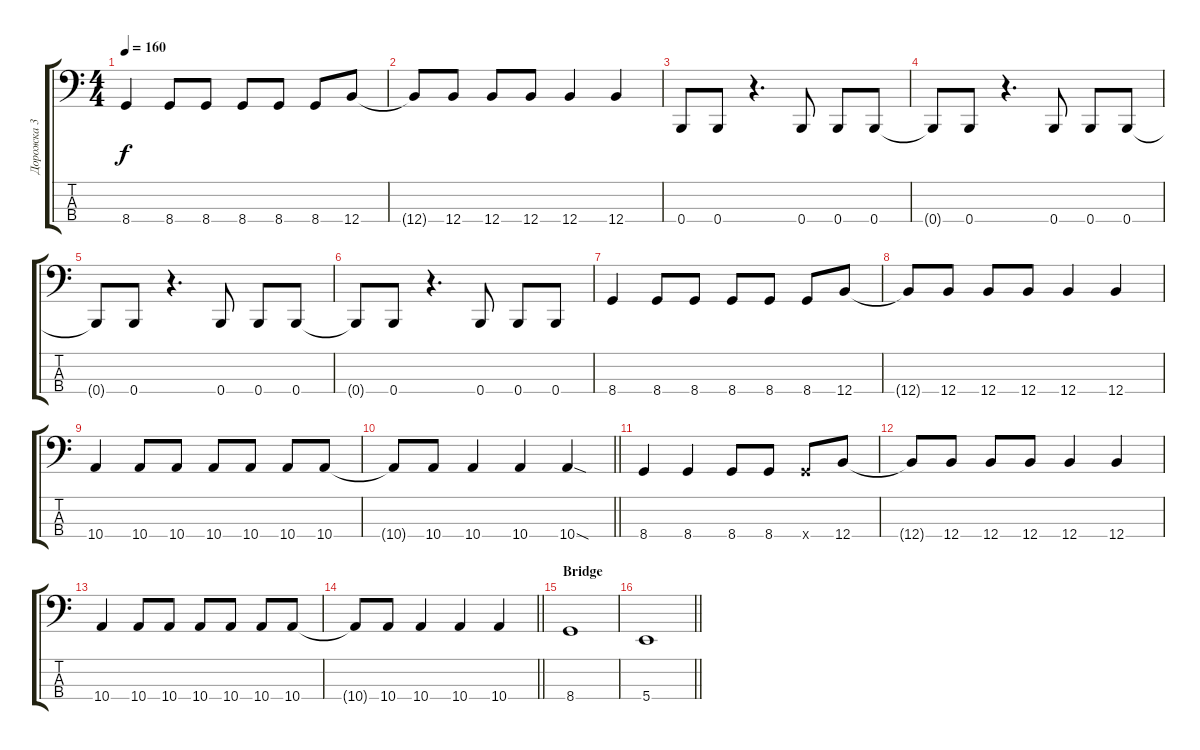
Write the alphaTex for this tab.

\track ("Дорожка 3" "Дорожка 3") {instrument electricbassfinger}
\staff {score tabs}
\tuning (E2 B1 Gb1 B0) {hide}
\ts (4 4)
\tempo 160
\clef f4
\ks c
8.4.4{dy f} 8.4.8 8.4.8 8.4.8 8.4.8 8.4.8 12.4.8 |
12.4{t}.8 12.4.8 12.4.8 12.4.8 12.4.4 12.4.4 |
0.4.8 0.4.8 r.4{d} 0.4.8 0.4.8 0.4.8 |
0.4{t}.8 0.4.8 r.4{d} 0.4.8 0.4.8 0.4.8 |
0.4{t}.8 0.4.8 r.4{d} 0.4.8 0.4.8 0.4.8 |
0.4{t}.8 0.4.8 r.4{d} 0.4.8 0.4.8 0.4.8 |
8.4.4 8.4.8 8.4.8 8.4.8 8.4.8 8.4.8 12.4.8 |
12.4{t}.8 12.4.8 12.4.8 12.4.8 12.4.4 12.4.4 |
10.4.4 10.4.8 10.4.8 10.4.8 10.4.8 10.4.8 10.4.8 |
\barLineRight lightlight
10.4{t}.8 10.4.8 10.4.4 10.4.4 10.4{sod}.4 |
8.4.4 8.4.4 8.4.8 8.4.8 8.4{x}.8 12.4.8 |
12.4{t}.8 12.4.8 12.4.8 12.4.8 12.4.4 12.4.4 |
10.4.4 10.4.8 10.4.8 10.4.8 10.4.8 10.4.8 10.4.8 |
\barLineRight lightlight
10.4{t}.8 10.4.8 10.4.4 10.4.4 10.4.4 |
\section ("" "Bridge")
8.4.1 |
\barLineRight lightlight
5.4.1
